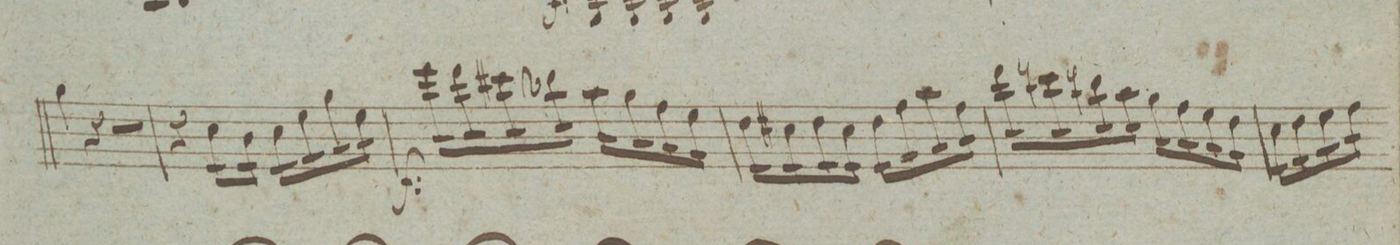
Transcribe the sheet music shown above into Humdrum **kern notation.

**kern	**dynam
*I"Violino Imo	*
*clefG2	*
*k[]	*
*met(c|)	*
*M2/2	*
4gg\	.
4r	.
2r	.
=33	=33
4r	.
*tremolo	*
16cc\LL	.
16cc\	.
16b\	.
16b\JJ	.
16cc\LL	.
16cc\	.
16ee\	.
16ee\	.
16gg\	.
16gg\	.
16ee\	.
16ee\JJ	.
=34	=34
16eee\LL	f
16eee\	.
16ddd\	.
16ddd\	.
16ccc#X\	.
16ccc#X\	.
16bb-X\	.
16bb-X\JJ	.
16aa\LL	.
16aa\	.
16gg\	.
16gg\	.
16ff\	.
16ff\	.
16ee\	.
16ee\JJ	.
=35	=35
16dd\LL	.
16dd\	.
16cc#X\	.
16cc#X\	.
16dd\	.
16dd\	.
16cc#\	.
16cc#\JJ	.
16dd\LL	.
16dd\	.
16ff\	.
16ff\	.
16aa\	.
16aa\	.
16ff\	.
16ff\JJ	.
=36	=36
16ddd\LL	.
16ddd\	.
16cccn\	.
16cccn\	.
16bbn\	.
16bbn\	.
16aa\	.
16aa\JJ	.
16gg\LL	.
16gg\	.
16ff\	.
16ff\	.
16ee\	.
16ee\	.
16dd\	.
16dd\JJ	.
=37	=37
16cc\LL	.
16cc\	.
16dd\	.
16dd\	.
16ee\	.
16ee\	.
16ff\	.
16ff\JJ	.
*-	*-
